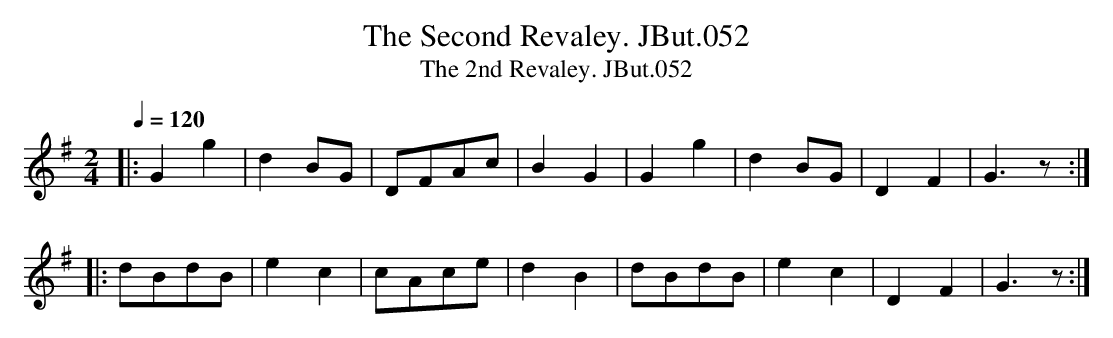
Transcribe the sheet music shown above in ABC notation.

X:1
T:Second Revaley. JBut.052, The
T:2nd Revaley. JBut.052, The %Title as given in MS
M:2/4
L:1/8
Q:1/4=120
K:G
|:G2 g2|d2 BG|DFAc|B2 G2|\
G2 g2|d2 BG|D2 F2|G3 z:|
|:dBdB|e2 c2|cAce|d2 B2|\
dBdB|e2 c2|D2 F2|G3 z:|
